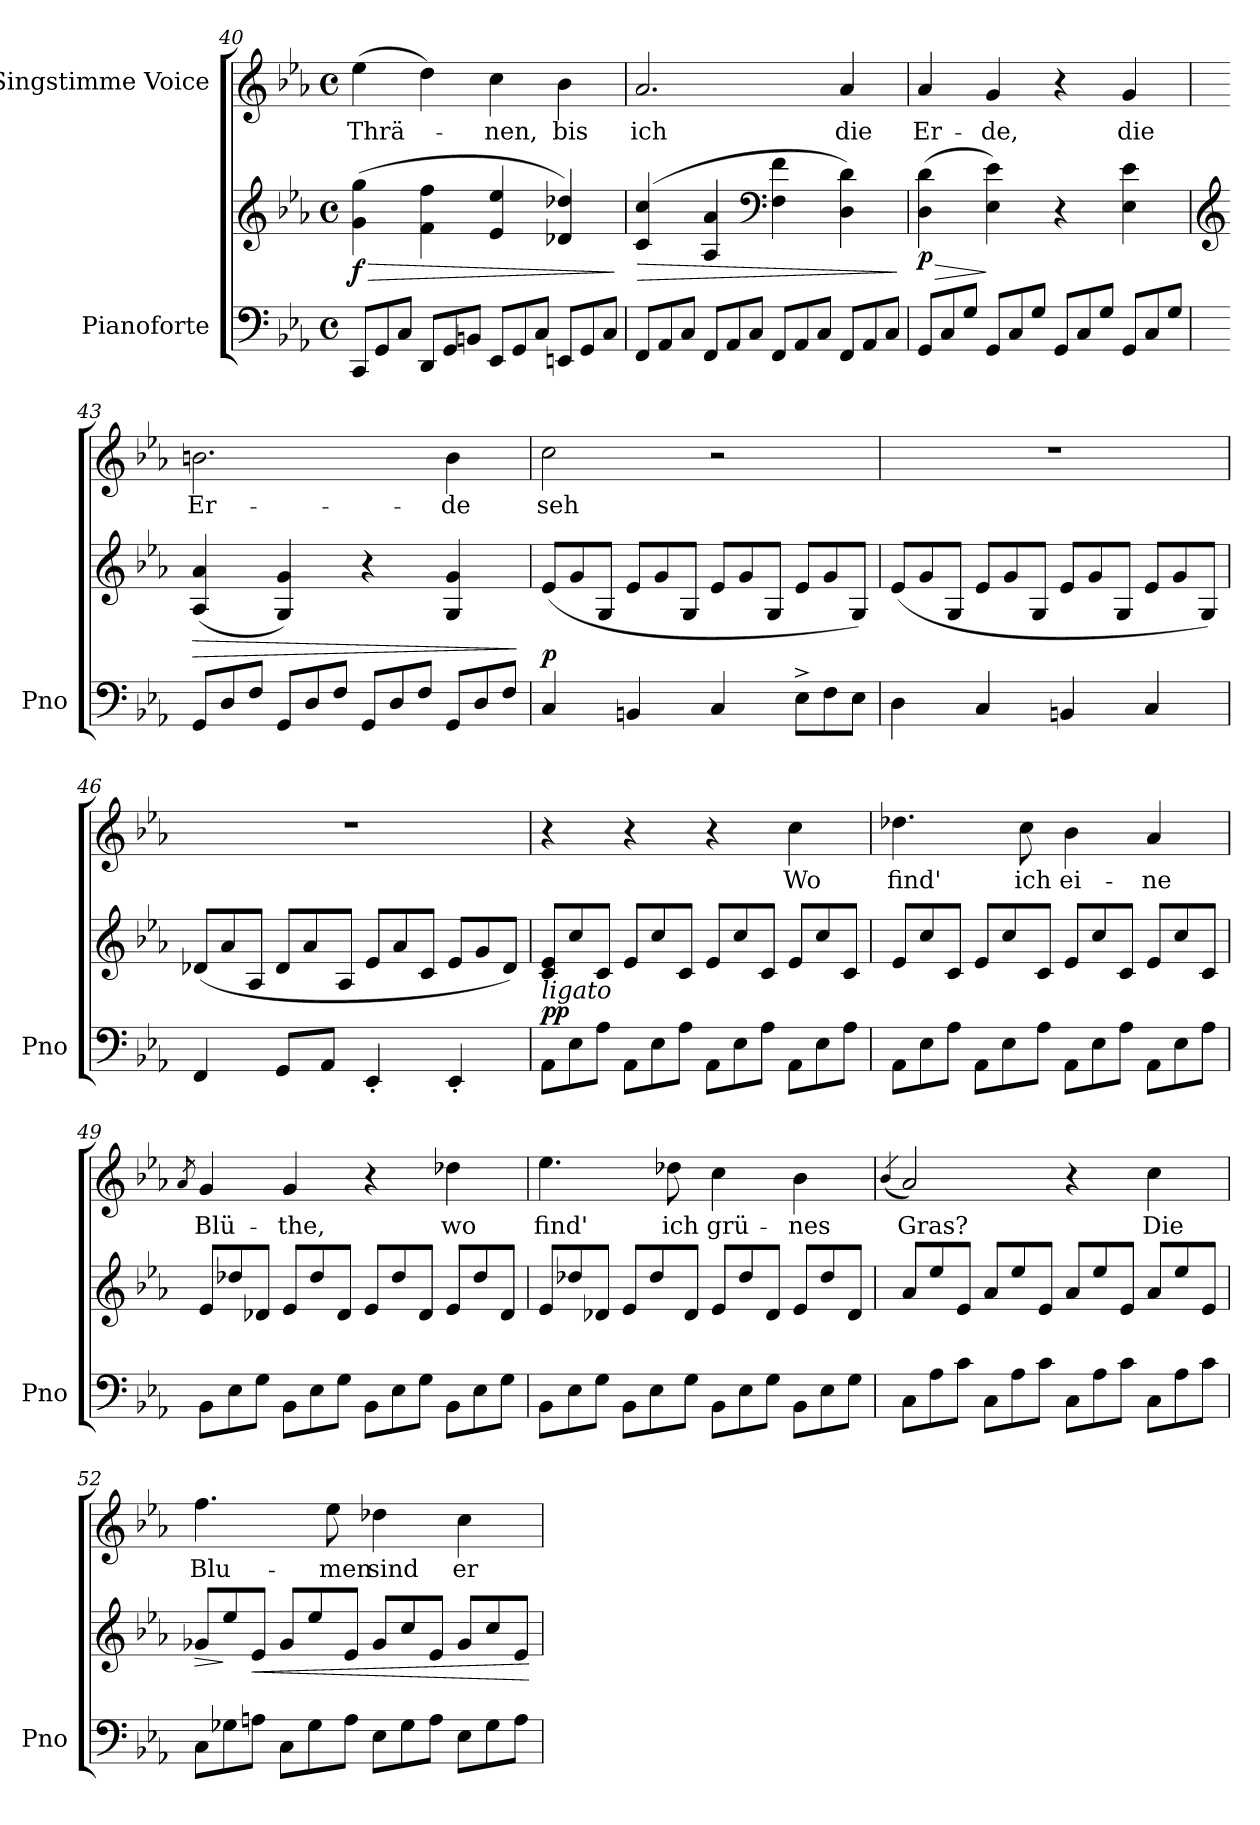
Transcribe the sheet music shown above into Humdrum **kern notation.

**kern	**kern	**dynam	**kern	**text
*part2	*part2	*part2	*part1	*part1
*staff3	*staff2	*staff2/3	*staff1	*staff1
*I"Pianoforte	*	*	*I"Singstimme Voice	*
*I'Pno	*	*	*	*
!!LO:LB:g=z
*clefF4	*clefG2	*	*clefG2	*
*k[b-e-a-]	*k[b-e-a-]	*	*k[b-e-a-]	*
*M4/4	*M4/4	*	*M4/4	*
*met(c)	*met(c)	*	*met(c)	*
*Xtuplet	*	*	*	*
=40	=40	=40	=40	=40
!	!	!LO:HP:b	!	!LO:LY:b
!	!	!LO:DY:n=1:b	!	!
12CC/L	(4g\ 4gg\	> f	(4ee-\	Thrä-
12GG/	.	.	.	.
12C/J	.	.	.	.
12DD/L	4f\ 4ff\	.	4dd\)	.
12GG/	.	.	.	.
12BBn/J	.	.	.	.
!	!	!	!	!LO:LY:b
12EE-/L	4e-/ 4ee-/	.	4cc\	-nen,
12GG/	.	.	.	.
12C/J	.	.	.	.
!	!	!	!	!LO:LY:b
12EEn/L	4d-X/ 4dd-X/)	.	4b-\	bis
12GG/	.	.	.	.
12C/J	.	.	.	.
.	.	]	.	.
=41	=41	=41	=41	=41
!	!	!LO:HP:b	!	!LO:LY:b
12FF/L	(4c/ 4cc/	>	2.a-/	ich
12AA-/	.	.	.	.
12C/J	.	.	.	.
12FF/L	4A-/ 4a-/	.	.	.
12AA-/	.	.	.	.
12C/J	.	.	.	.
*	*clefF4	*	*	*
12FF/L	4F\ 4f\	.	.	.
12AA-/	.	.	.	.
12C/J	.	.	.	.
!	!	!	!	!LO:LY:b
12FF/L	4D\ 4d\)	.	4a-/	die
12AA-/	.	.	.	.
12C/J	.	.	.	.
.	.	]	.	.
=42	=42	=42	=42	=42
!	!	!LO:HP:b	!	!LO:LY:b
!	!	!LO:DY:n=1:b	!	!
12GG/L	(4D\ 4d\	> p	4a-/	Er-
12C/	.	.	.	.
12G/J	.	.	.	.
!	!	!	!	!LO:LY:b
12GG/L	4E-\ 4e-\)	]	4g/	-de,
12C/	.	.	.	.
12G/J	.	.	.	.
12GG/L	4r	.	4r	.
12C/	.	.	.	.
12G/J	.	.	.	.
!	!	!	!	!LO:LY:b
12GG/L	4E-\ 4e-\	.	4g/	die
12C/	.	.	.	.
12G/J	.	.	.	.
=43	=43	=43	=43	=43
*	*clefG2	*	*	*
!	!	!LO:HP:b	!	!LO:LY:b
12GG/L	(4A-/ 4a-/	>	2.bn\	Er-
12D/	.	.	.	.
12F/J	.	.	.	.
12GG/L	4G/ 4g/)	.	.	.
12D/	.	.	.	.
12F/J	.	.	.	.
12GG/L	4r	.	.	.
12D/	.	.	.	.
12F/J	.	.	.	.
!	!	!	!	!LO:LY:b
12GG/L	4G/ 4g/	.	4b\	-de
12D/	.	.	.	.
12F/J	.	.	.	.
.	.	]	.	.
!!LO:LB:g=z
=44	=44	=44	=44	=44
*	*Xtuplet	*	*	*
!	!	!LO:DY:a=2	!	!LO:LY:b
4C/	(12e-/L	p	2cc\	seh
.	12g/	.	.	.
.	12G/J	.	.	.
4BBn/	12e-/L	.	.	.
.	12g/	.	.	.
.	12G/J	.	.	.
4C/	12e-/L	.	2r	.
.	12g/	.	.	.
.	12G/J	.	.	.
12E-^\L	12e-/L	.	.	.
12F\	12g/	.	.	.
12E-\J	12G/J)	.	.	.
=45	=45	=45	=45	=45
4D\	(12e-/L	.	1r	.
.	12g/	.	.	.
.	12G/J	.	.	.
4C/	12e-/L	.	.	.
.	12g/	.	.	.
.	12G/J	.	.	.
4BBn/	12e-/L	.	.	.
.	12g/	.	.	.
.	12G/J	.	.	.
4C/	12e-/L	.	.	.
.	12g/	.	.	.
.	12G/J)	.	.	.
=46	=46	=46	=46	=46
4FF/	(12d-X/L	.	1r	.
.	12a-/	.	.	.
.	12A-/J	.	.	.
8GG/L	12d-/L	.	.	.
.	12a-/	.	.	.
8AA-/J	.	.	.	.
.	12A-/J	.	.	.
4EE-'/	12e-/L	.	.	.
.	12a-/	.	.	.
.	12c/J	.	.	.
4EE-'/	12e-/L	.	.	.
.	12g/	.	.	.
.	12d-/J)	.	.	.
=47	=47	=47	=47	=47
!LO:TX:a:i:t=ligato	!	!	!	!
!	!	!LO:DY:a=2	!	!
12AA-\L	12c/ 12e-/L	pp	4r	.
12E-\	12cc/	.	.	.
12A-\J	12c/J	.	.	.
12AA-\L	12e-/L	.	4r	.
12E-\	12cc/	.	.	.
12A-\J	12c/J	.	.	.
12AA-\L	12e-/L	.	4r	.
12E-\	12cc/	.	.	.
12A-\J	12c/J	.	.	.
!	!	!	!	!LO:LY:b
12AA-\L	12e-/L	.	4cc\	Wo
12E-\	12cc/	.	.	.
12A-\J	12c/J	.	.	.
=48	=48	=48	=48	=48
!	!	!	!	!LO:LY:b
12AA-\L	12e-/L	.	4.dd-X\	find'
12E-\	12cc/	.	.	.
12A-\J	12c/J	.	.	.
12AA-\L	12e-/L	.	.	.
12E-\	12cc/	.	.	.
!	!	!	!	!LO:LY:b
.	.	.	8cc\	ich
12A-\J	12c/J	.	.	.
!	!	!	!	!LO:LY:b
12AA-\L	12e-/L	.	4b-\	ei-
12E-\	12cc/	.	.	.
12A-\J	12c/J	.	.	.
!	!	!	!	!LO:LY:b
12AA-\L	12e-/L	.	4a-/	-ne
12E-\	12cc/	.	.	.
12A-\J	12c/J	.	.	.
!!LO:PB:g=z
=49	=49	=49	=49	=49
.	.	.	8qa-/	.
!	!	!	!	!LO:LY:b
12BB-\L	12e-/L	.	4g/	Blü-
12E-\	12dd-X/	.	.	.
12G\J	12d-X/J	.	.	.
!	!	!	!	!LO:LY:b
12BB-\L	12e-/L	.	4g/	-the,
12E-\	12dd-/	.	.	.
12G\J	12d-/J	.	.	.
12BB-\L	12e-/L	.	4r	.
12E-\	12dd-/	.	.	.
12G\J	12d-/J	.	.	.
!	!	!	!	!LO:LY:b
12BB-\L	12e-/L	.	4dd-X\	wo
12E-\	12dd-/	.	.	.
12G\J	12d-/J	.	.	.
=50	=50	=50	=50	=50
!	!	!	!	!LO:LY:b
12BB-\L	12e-/L	.	4.ee-\	find'
12E-\	12dd-X/	.	.	.
12G\J	12d-X/J	.	.	.
12BB-\L	12e-/L	.	.	.
12E-\	12dd-/	.	.	.
!	!	!	!	!LO:LY:b
.	.	.	8dd-X\	ich
12G\J	12d-/J	.	.	.
!	!	!	!	!LO:LY:b
12BB-\L	12e-/L	.	4cc\	grü-
12E-\	12dd-/	.	.	.
12G\J	12d-/J	.	.	.
!	!	!	!	!LO:LY:b
12BB-\L	12e-/L	.	4b-\	-nes
12E-\	12dd-/	.	.	.
12G\J	12d-/J	.	.	.
=51	=51	=51	=51	=51
.	.	.	(4qb-/	.
!	!	!	!	!LO:LY:b
12C\L	12a-/L	.	2a-/)	Gras?
12A-\	12ee-/	.	.	.
12c\J	12e-/J	.	.	.
12C\L	12a-/L	.	.	.
12A-\	12ee-/	.	.	.
12c\J	12e-/J	.	.	.
12C\L	12a-/L	.	4r	.
12A-\	12ee-/	.	.	.
12c\J	12e-/J	.	.	.
!	!	!	!	!LO:LY:b
12C\L	12a-/L	.	4cc\	Die
12A-\	12ee-/	.	.	.
12c\J	12e-/J	.	.	.
=52	=52	=52	=52	=52
!	!	!LO:HP:b	!	!LO:LY:b
12C\L	12g-X/L	>	4.ff\	Blu-
12G-X\	12ee-/	]	.	.
!	!	!LO:HP:b	!	!
12An\J	12e-/J	<	.	.
12C\L	12g-/L	.	.	.
12G-\	12ee-/	.	.	.
!	!	!	!	!LO:LY:b
.	.	.	8ee-\	-men
12A\J	12e-/J	.	.	.
!	!	!	!	!LO:LY:b
12E-\L	12g-/L	.	4dd-X\	sind
12G-\	12cc/	.	.	.
12A\J	12e-/J	.	.	.
!	!	!	!	!LO:LY:b
12E-\L	12g-/L	.	4cc\	er-
12G-\	12cc/	.	.	.
12A\J	12e-/J	.	.	.
.	.	[	.	.
=	=	=	=	=
*-	*-	*-	*-	*-
